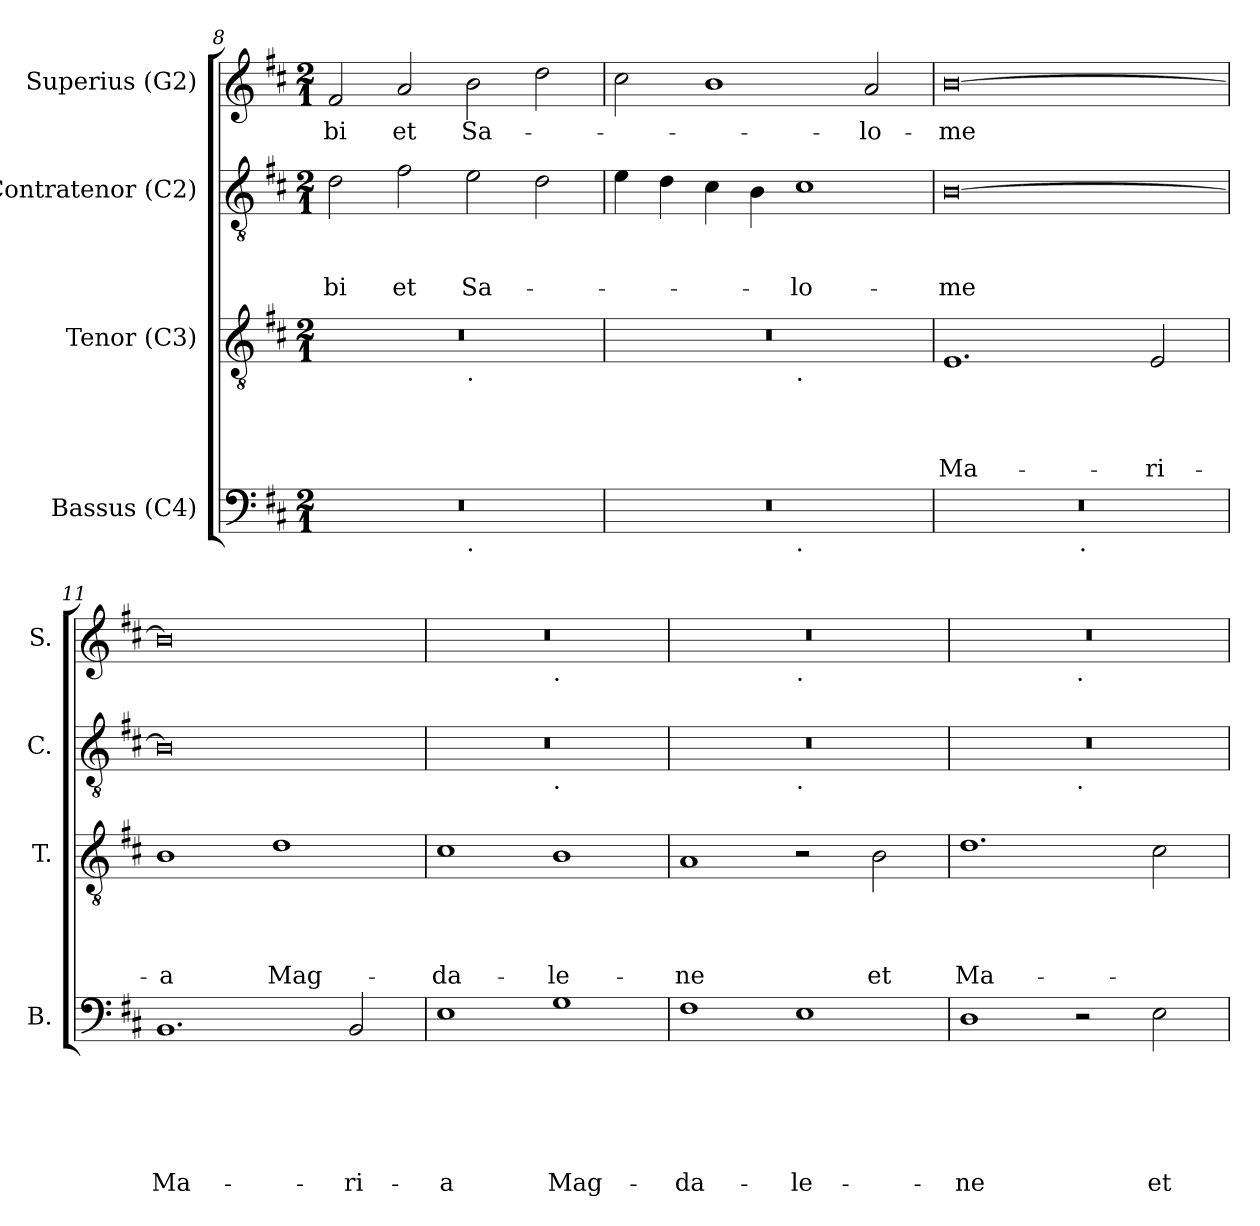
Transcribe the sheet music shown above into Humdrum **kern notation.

**kern	**text	**text	**text	**text	**text	**text	**kern	**text	**text	**text	**text	**kern	**text	**text	**text	**kern	**text
*part4	*part4	*part4	*part4	*part4	*part4	*part4	*part3	*part3	*part3	*part3	*part3	*part2	*part2	*part2	*part2	*part1	*part1
*staff4	*staff4	*staff4	*staff4	*staff4	*staff4	*staff4	*staff3	*staff3	*staff3	*staff3	*staff3	*staff2	*staff2	*staff2	*staff2	*staff1	*staff1
*I"Bassus (C4)	*	*	*	*	*	*	*I"Tenor (C3)	*	*	*	*	*I"Contratenor (C2)	*	*	*	*I"Superius (G2)	*
*I'B.	*	*	*	*	*	*	*I'T.	*	*	*	*	*I'C.	*	*	*	*I'S.	*
*clefF4	*	*	*	*	*	*	*clefGv2	*	*	*	*	*clefGv2	*	*	*	*clefG2	*
*k[f#c#]	*	*	*	*	*	*	*k[f#c#]	*	*	*	*	*k[f#c#]	*	*	*	*k[f#c#]	*
*D:	*	*	*	*	*	*	*D:	*	*	*	*	*D:	*	*	*	*D:	*
*M2/1	*	*	*	*	*	*	*M2/1	*	*	*	*	*M2/1	*	*	*	*M2/1	*
=8	=8	=8	=8	=8	=8	=8	=8	=8	=8	=8	=8	=8	=8	=8	=8	=8	=8
!	!	!	!	!	!	!	!	!	!	!	!	!	!	!	!LO:LY:b	!	!LO:LY:b
*^	*	*	*	*	*	*	*^	*	*	*	*	*	*	*	*	*	*
0r	1ryy	.	.	.	.	.	.	0r	1ryy	.	.	.	.	2d\	.	.	-bi	2f#/	-bi
!	!	!	!	!	!	!	!	!	!	!	!	!	!	!	!	!	!LO:LY:b	!	!LO:LY:b
.	.	.	.	.	.	.	.	.	.	.	.	.	.	2f#\	.	.	et	2a/	et
!	!	!	!	!	!	!	!	!	!LO:TX:b:t=.	!	!	!	!	!	!	!	!	!	!
!	!LO:TX:b:t=.	!	!	!	!	!	!	!	!	!	!	!	!	!	!	!	!	!	!
!	!	!	!	!	!	!	!	!	!	!	!	!	!	!	!	!	!LO:LY:b	!	!LO:LY:b
.	1ryy	.	.	.	.	.	.	.	1ryy	.	.	.	.	2e\	.	.	Sa-	2b\	Sa-
.	.	.	.	.	.	.	.	.	.	.	.	.	.	2d\	.	.	.	2dd\	.
=9	=9	=9	=9	=9	=9	=9	=9	=9	=9	=9	=9	=9	=9	=9	=9	=9	=9	=9	=9
0r	1ryy	.	.	.	.	.	.	0r	1ryy	.	.	.	.	4e\	.	.	.	2cc#\	.
.	.	.	.	.	.	.	.	.	.	.	.	.	.	4d\	.	.	.	.	.
.	.	.	.	.	.	.	.	.	.	.	.	.	.	4c#\	.	.	.	1b	.
.	.	.	.	.	.	.	.	.	.	.	.	.	.	4B\	.	.	.	.	.
!	!	!	!	!	!	!	!	!	!LO:TX:b:t=.	!	!	!	!	!	!	!	!	!	!
!	!LO:TX:b:t=.	!	!	!	!	!	!	!	!	!	!	!	!	!	!	!	!	!	!
!	!	!	!	!	!	!	!	!	!	!	!	!	!	!	!	!	!LO:LY:b	!	!
.	1ryy	.	.	.	.	.	.	.	1ryy	.	.	.	.	1c#	.	.	-lo-	.	.
!	!	!	!	!	!	!	!	!	!	!	!	!	!	!	!	!	!	!	!LO:LY:b
.	.	.	.	.	.	.	.	.	.	.	.	.	.	.	.	.	.	2a/	-lo-
=10	=10	=10	=10	=10	=10	=10	=10	=10	=10	=10	=10	=10	=10	=10	=10	=10	=10	=10	=10
!	!	!	!	!	!	!	!	!	!	!	!	!	!LO:LY:b	!	!	!	!LO:LY:b:rj	!	!LO:LY:b
*	*	*	*	*	*	*	*	*v	*v	*	*	*	*	*	*	*	*	*	*
0r	2ryy	.	.	.	.	.	.	1.E	.	.	.	Ma-	[<0B	.	.	-me	[<0b	-me
.	4...ryy	.	.	.	.	.	.	.	.	.	.	.	.	.	.	.	.	.
!	!LO:TX:b:t=.	!	!	!	!	!	!	!	!	!	!	!	!	!	!	!	!	!
.	1ryy	.	.	.	.	.	.	.	.	.	.	.	.	.	.	.	.	.
!	!	!	!	!	!	!	!	!	!	!	!	!LO:LY:b	!	!	!	!	!	!
.	.	.	.	.	.	.	.	2E/	.	.	.	-ri-	.	.	.	.	.	.
.	32ryy	.	.	.	.	.	.	.	.	.	.	.	.	.	.	.	.	.
!!LO:LB:g=z
=11	=11	=11	=11	=11	=11	=11	=11	=11	=11	=11	=11	=11	=11	=11	=11	=11	=11	=11
!	!	!	!	!	!	!	!LO:LY:b	!	!	!	!	!LO:LY:b:rj	!	!	!	!	!	!
*v	*v	*	*	*	*	*	*	*	*	*	*	*	*	*	*	*	*	*
1.BB	.	.	.	.	.	Ma-	1B	.	.	.	-a	0B]	.	.	.	0b]	.
!	!	!	!	!	!	!	!	!	!	!	!LO:LY:b	!	!	!	!	!	!
.	.	.	.	.	.	.	1d	.	.	.	Mag-	.	.	.	.	.	.
!	!	!	!	!	!	!LO:LY:b	!	!	!	!	!	!	!	!	!	!	!
2BB/	.	.	.	.	.	-ri-	.	.	.	.	.	.	.	.	.	.	.
=12	=12	=12	=12	=12	=12	=12	=12	=12	=12	=12	=12	=12	=12	=12	=12	=12	=12
!	!	!	!	!	!	!LO:LY:b:rj	!	!	!	!	!LO:LY:b	!	!	!	!	!	!
*	*	*	*	*	*	*	*	*	*	*	*	*^	*	*	*	*^	*
1E	.	.	.	.	.	-a	1c#	.	.	.	-da-	0r	1ryy	.	.	.	0r	1ryy	.
!	!	!	!	!	!	!	!	!	!	!	!	!	!	!	!	!	!	!LO:TX:b:t=.	!
!	!	!	!	!	!	!	!	!	!	!	!	!	!LO:TX:b:t=.	!	!	!	!	!	!
!	!	!	!	!	!	!LO:LY:b	!	!	!	!	!LO:LY:b	!	!	!	!	!	!	!	!
1G	.	.	.	.	.	Mag-	1B	.	.	.	-le-	.	1ryy	.	.	.	.	1ryy	.
=13	=13	=13	=13	=13	=13	=13	=13	=13	=13	=13	=13	=13	=13	=13	=13	=13	=13	=13	=13
!	!	!	!	!	!	!LO:LY:b	!	!	!	!	!LO:LY:b	!	!	!	!	!	!	!	!
1F#	.	.	.	.	.	-da-	1A	.	.	.	-ne	0r	1ryy	.	.	.	0r	1ryy	.
!	!	!	!	!	!	!	!	!	!	!	!	!	!	!	!	!	!	!LO:TX:b:t=.	!
!	!	!	!	!	!	!	!	!	!	!	!	!	!LO:TX:b:t=.	!	!	!	!	!	!
!	!	!	!	!	!	!LO:LY:b	!	!	!	!	!	!	!	!	!	!	!	!	!
1E	.	.	.	.	.	-le-	2r	.	.	.	.	.	1ryy	.	.	.	.	1ryy	.
!	!	!	!	!	!	!	!	!	!	!	!LO:LY:b	!	!	!	!	!	!	!	!
.	.	.	.	.	.	.	2B\	.	.	.	et	.	.	.	.	.	.	.	.
=14	=14	=14	=14	=14	=14	=14	=14	=14	=14	=14	=14	=14	=14	=14	=14	=14	=14	=14	=14
!	!	!	!	!	!	!LO:LY:b	!	!	!	!	!LO:LY:b	!	!	!	!	!	!	!	!
1D	.	.	.	.	.	-ne	1.d	.	.	.	Ma-	0r	1ryy	.	.	.	0r	1ryy	.
!	!	!	!	!	!	!	!	!	!	!	!	!	!	!	!	!	!	!LO:TX:b:t=.	!
!	!	!	!	!	!	!	!	!	!	!	!	!	!LO:TX:b:t=.	!	!	!	!	!	!
2r	.	.	.	.	.	.	.	.	.	.	.	.	1ryy	.	.	.	.	1ryy	.
!	!	!	!	!	!	!LO:LY:b	!	!	!	!	!	!	!	!	!	!	!	!	!
2E\	.	.	.	.	.	et	2c#\	.	.	.	.	.	.	.	.	.	.	.	.
*	*	*	*	*	*	*	*	*	*	*	*	*v	*v	*	*	*	*	*	*
*	*	*	*	*	*	*	*	*	*	*	*	*	*	*	*	*v	*v	*
=	=	=	=	=	=	=	=	=	=	=	=	=	=	=	=	=	=
*-	*-	*-	*-	*-	*-	*-	*-	*-	*-	*-	*-	*-	*-	*-	*-	*-	*-
